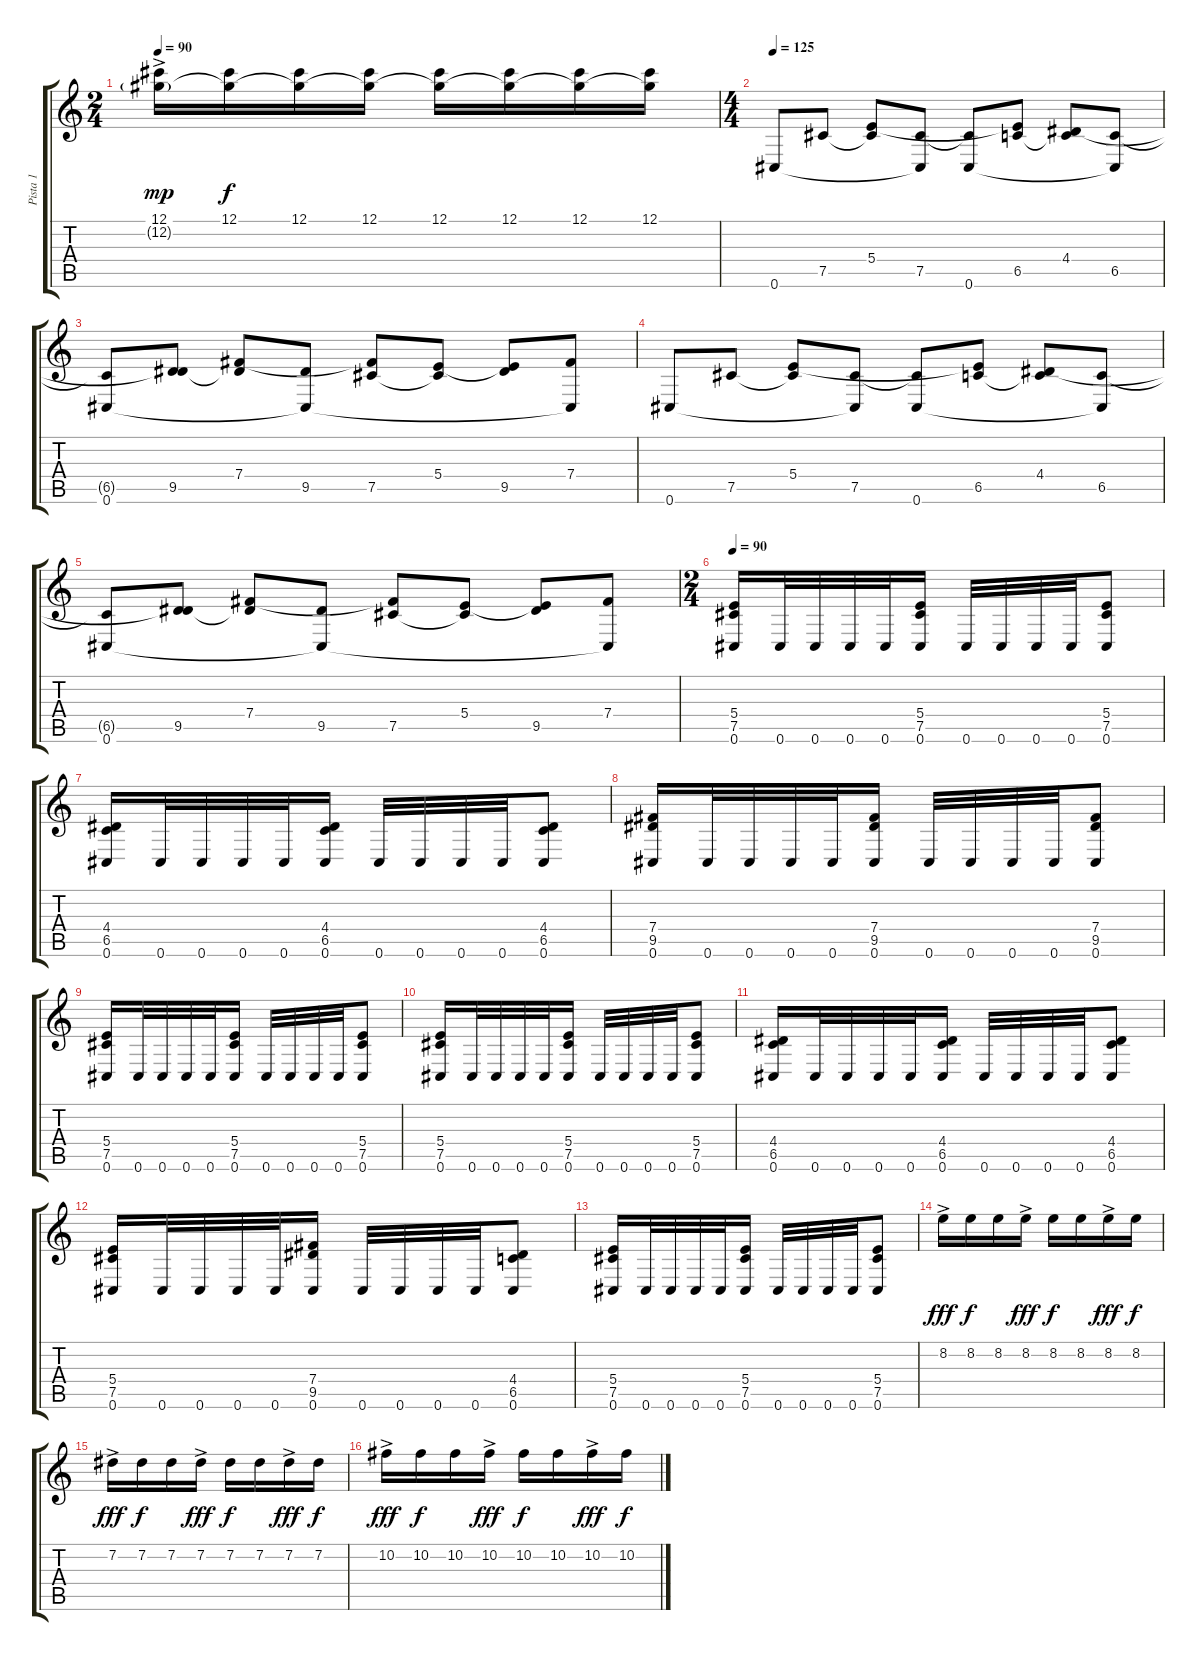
\track ("Pista 1" "Pista 1") {instrument distortionguitar}
\staff {score tabs}
\tuning (Db4 Ab3 E3 B2 Gb2 Db2) {hide}
\ts (2 4)
\tempo 90
\clef g2
\ks c
(12.1 12.2{g ac}).16{dy mp} (12.1 12.2{t}).16{dy f} (12.1 12.2{t}).16 (12.1 12.2{t}).16 (12.1 12.2{t}).16 (12.1 12.2{t}).16 (12.1 12.2{t}).16 (12.1 12.2{t}).16 |
\ts (4 4)
\tempo 125
0.6.8{volume 7 instrument electricguitarclean} 7.5.8 (5.4 7.5{t}).8 (7.5 0.6{t}).8 (7.5{t} 0.6).8 (5.4{t} 6.5).8 (4.4 6.5{t}).8 (6.5 0.6{t}).8 |
(6.5{t} 0.6).8 (4.4{t} 9.5).8 (7.4 9.5{t}).8 (9.5 0.6{t}).8 (7.4{t} 7.5).8 (5.4 7.5{t}).8 (5.4{t} 9.5).8 (7.4 0.6{t}).8 |
0.6.8 7.5.8 (5.4 7.5{t}).8 (7.5 0.6{t}).8 (7.5{t} 0.6).8 (5.4{t} 6.5).8 (4.4 6.5{t}).8 (6.5 0.6{t}).8 |
(6.5{t} 0.6).8 (4.4{t} 9.5).8 (7.4 9.5{t}).8 (9.5 0.6{t}).8 (7.4{t} 7.5).8 (5.4 7.5{t}).8 (5.4{t} 9.5).8 (7.4 0.6{t}).8 |
\ts (2 4)
\tempo 90
(5.4 7.5 0.6).16{volume 13} 0.6.32 0.6.32 0.6.32 0.6.32 (5.4 7.5 0.6).16 0.6.32 0.6.32 0.6.32 0.6.32 (5.4 7.5 0.6).8 |
(4.4 6.5 0.6).16 0.6.32 0.6.32 0.6.32 0.6.32 (4.4 6.5 0.6).16 0.6.32 0.6.32 0.6.32 0.6.32 (4.4 6.5 0.6).8 |
(7.4 9.5 0.6).16 0.6.32 0.6.32 0.6.32 0.6.32 (7.4 9.5 0.6).16 0.6.32 0.6.32 0.6.32 0.6.32 (7.4 9.5 0.6).8 |
(5.4 7.5 0.6).16 0.6.32 0.6.32 0.6.32 0.6.32 (5.4 7.5 0.6).16 0.6.32 0.6.32 0.6.32 0.6.32 (5.4 7.5 0.6).8 |
(5.4 7.5 0.6).16 0.6.32 0.6.32 0.6.32 0.6.32 (5.4 7.5 0.6).16 0.6.32 0.6.32 0.6.32 0.6.32 (5.4 7.5 0.6).8 |
(4.4 6.5 0.6).16 0.6.32 0.6.32 0.6.32 0.6.32 (4.4 6.5 0.6).16 0.6.32 0.6.32 0.6.32 0.6.32 (4.4 6.5 0.6).8 |
(5.4 7.5 0.6).16 0.6.32 0.6.32 0.6.32 0.6.32 (7.4 9.5 0.6).16 0.6.32 0.6.32 0.6.32 0.6.32 (4.4 6.5 0.6).8 |
(5.4 7.5 0.6).16 0.6.32 0.6.32 0.6.32 0.6.32 (5.4 7.5 0.6).16 0.6.32 0.6.32 0.6.32 0.6.32 (5.4 7.5 0.6).8 |
8.2{ac}.16{dy fff} 8.2.16{dy f} 8.2.16 8.2{ac}.16{dy fff} 8.2.16{dy f} 8.2.16 8.2{ac}.16{dy fff} 8.2.16{dy f} |
7.2{ac}.16{dy fff} 7.2.16{dy f} 7.2.16 7.2{ac}.16{dy fff} 7.2.16{dy f} 7.2.16 7.2{ac}.16{dy fff} 7.2.16{dy f} |
10.2{ac}.16{dy fff volume 10} 10.2.16{dy f} 10.2.16 10.2{ac}.16{dy fff} 10.2.16{dy f} 10.2.16 10.2{ac}.16{dy fff} 10.2.16{dy f}
